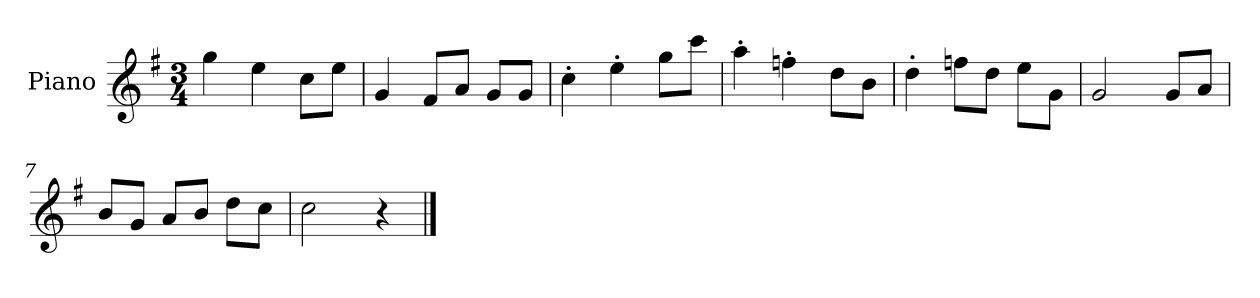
**kern
*part1
*staff1
*I"Piano
*I'P-no
*clefG2
*k[f#]
*M3/4
*MM177
=1
4gg\
4ee\
8cc\L
8ee\J
=2
4g/
8f#/L
8a/J
8g/L
8g/J
=3
4cc'\
4ee'\
8gg\L
8ccc\J
=4
4aa'\
4ffn'\
8dd\L
8b\J
=5
4dd'\
8ffn\L
8dd\J
8ee\L
8g\J
=6
2g/
8g/L
8a/J
=7
8b/L
8g/J
8a/L
8b/J
8dd\L
8cc\J
=8
2cc\
4r
==
*-
